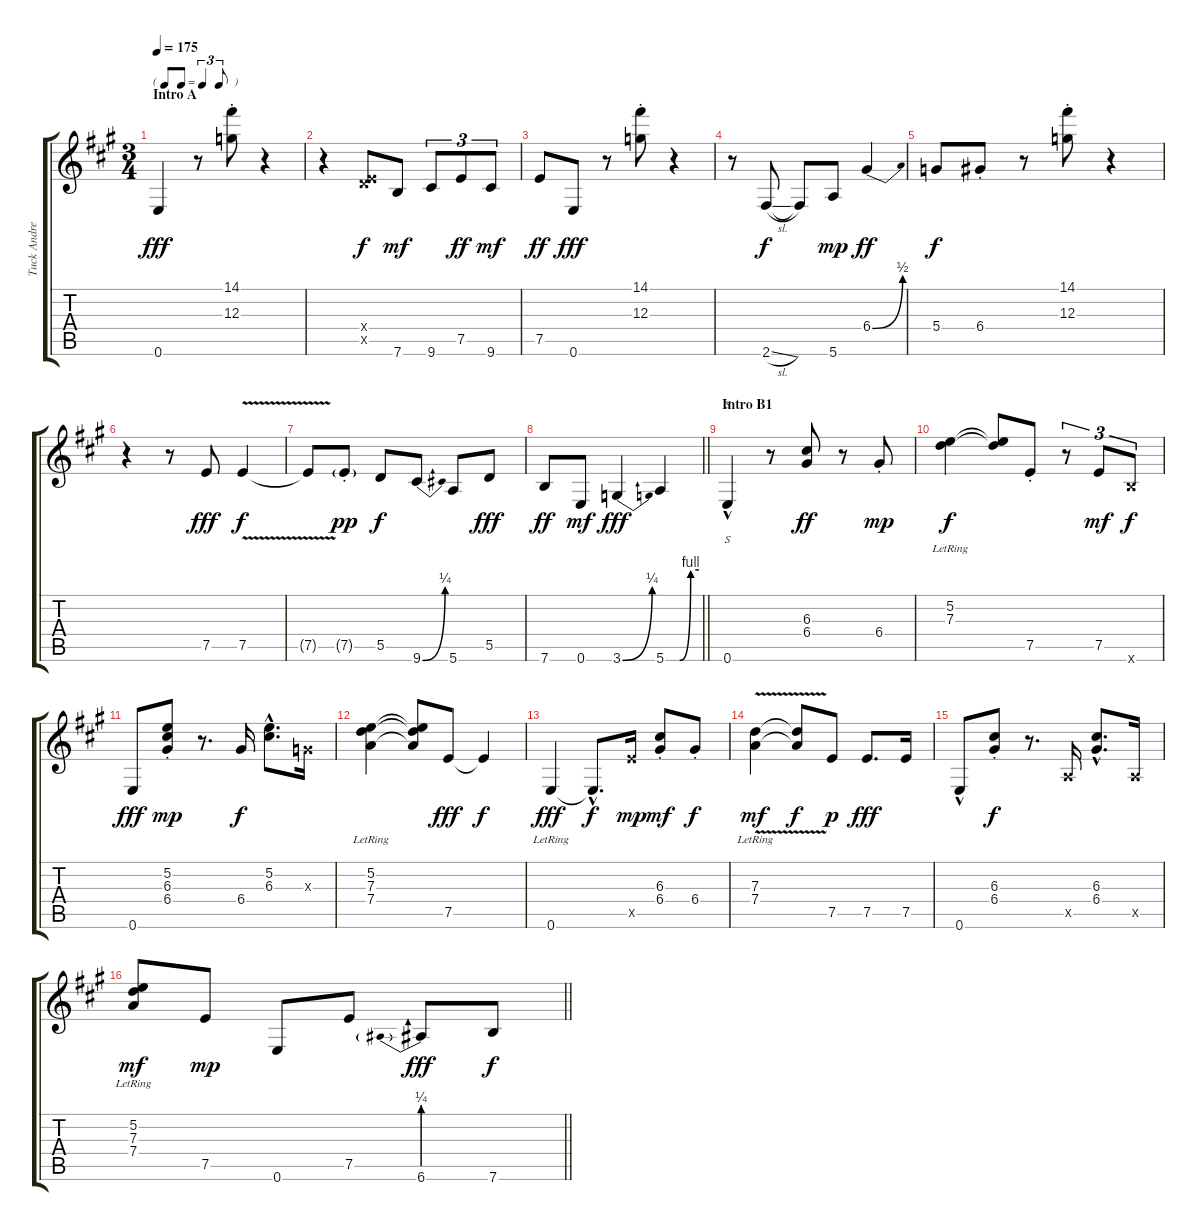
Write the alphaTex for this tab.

\track ("Tuck Andress (first try)" "Tuck Andre") {instrument electricguitarjazz}
\staff {score tabs}
\tuning (E4 B3 G3 D3 A2 E2) {hide}
\ts (3 4)
\tf triplet8th
\section ("" "Intro A")
\tempo 175
\clef g2
\ks a
0.6.4{dy fff instrument electricguitarjazz} r.8 (14.1{st} 12.3{st}).8 r.4 |
r.4 (0.4{x} 7.5{x}).8{dy f} 7.6.8{dy mf} 9.6.8{tu (3 2)} 7.5.8{tu (3 2) dy ff} 9.6.8{tu (3 2) dy mf} |
7.5.8{dy ff} 0.6.8{dy fff} r.8 (14.1{st} 12.3{st}).8 r.4 |
r.8 2.6{sl}.8{dy f} 2.6{t}.8 5.6.8{dy mp} 6.4{be (bend 0 0 60 2)}.4{dy ff} |
5.4.8{dy f} 6.4{st}.8 r.8 (14.1{st} 12.3{st}).8 r.4 |
r.4 r.8 7.5.8{dy fff} 7.5{v}.4{dy f} |
7.5{t}.8 7.5{g st}.8{dy pp} 5.5.8{dy f} 9.6{be (bend 0 0 60 1)}.8 5.6.8 5.5.8{dy fff} |
\barLineRight lightlight
7.6.8{dy ff} 0.6.8{dy mf} 3.6{be (bend 0 0 60 1)}.4{dy fff} 5.6{be (custom 0 0 25 0 45 4 60 4)}.4 |
\section ("" "Intro B1")
0.6{hac}.4{s} r.8 (6.3 6.4).8{dy ff} r.8 6.4{st}.8{dy mp} |
(5.2{lr} 7.3{lr}).4{dy f} (5.2{t} 7.3{t}).8 7.5{st}.8 r.8{tu (3 2)} 7.5.8{tu (3 2) dy mf} 7.6{x}.8{tu (3 2) dy f} |
0.6.8{dy fff} (5.2{st} 6.3{st} 6.4{st}).8{dy mp} r.8{d} 6.4.16{dy f} (5.2{hac} 6.3{hac}).8{d} 0.3{x}.16 |
(5.2{lr} 7.3{lr} 7.4{lr}).4 (5.2{t} 7.3{t} 7.4{t}).8 7.5.8{dy fff} 7.5{t}.4{dy f} |
0.6{lr}.4{dy fff} 0.6{hac t}.8{d dy f} 7.5{x}.16{dy mp} (6.3{st} 6.4{st}).8{dy mf} 6.4{st}.8{dy f} |
(7.3{v lr} 7.4{lr}).4{dy mf} (7.3{t} 7.4{t}).8{dy f} 7.5.8{dy p} 7.5.8{d dy fff} 7.5.16 |
0.6{hac}.8 (6.3{st} 6.4{st}).8{dy f} r.8{d} 0.5{x}.16 (6.3{hac} 6.4{hac}).8{d} 0.5{x}.16 |
\barLineRight lightlight
(5.2{lr} 7.3{lr} 7.4{lr}).8{dy mf} 7.5.8{dy mp} 0.6.8 7.5.8 6.6{be (prebend 0 1 60 1)}.8{dy fff} 7.6.8{dy f}
